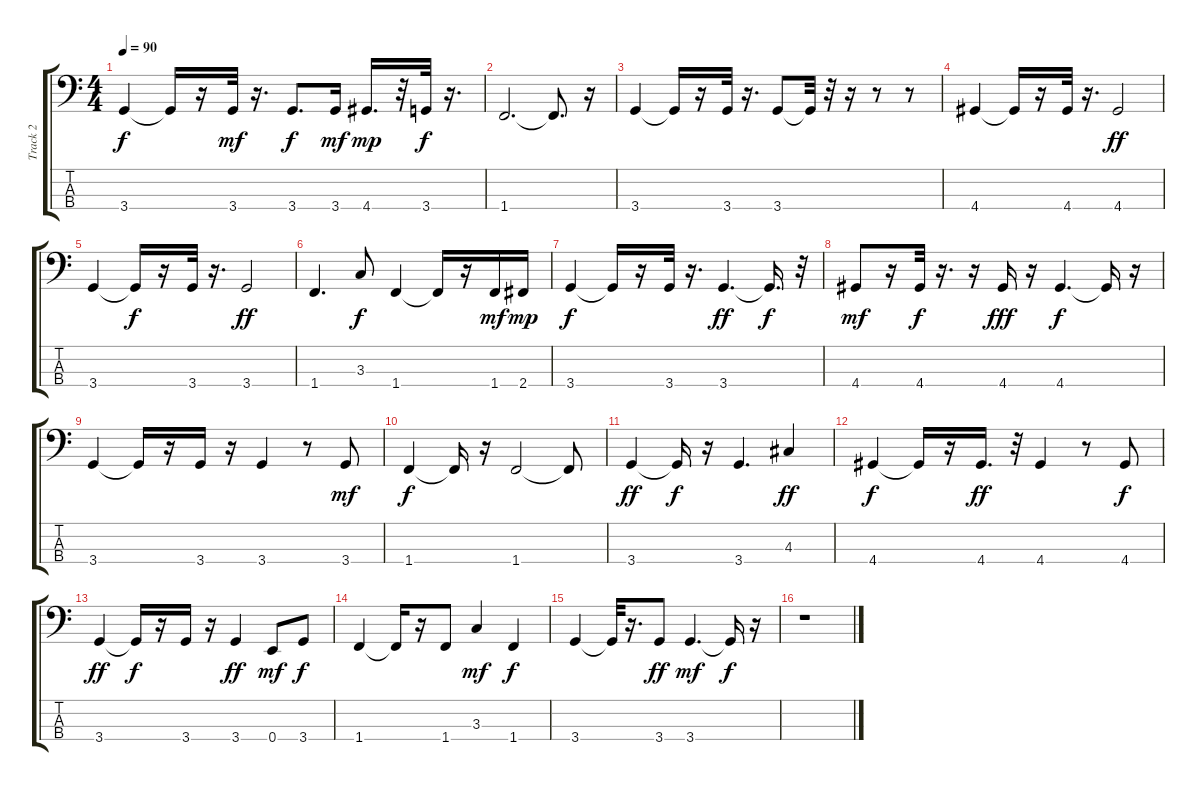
\track ("Track 2" "Track 2") {instrument electricbassfinger}
\staff {score tabs}
\tuning (G2 D2 A1 E1) {hide}
\ts (4 4)
\tempo 90
\clef f4
\ks c
3.4.4{dy f} 3.4{t}.16 r.16 3.4.32{dy mf} r.16{d} 3.4.8{d dy f} 3.4.16{dy mf} 4.4.16{d dy mp} r.32 3.4.32{dy f} r.16{d} |
1.4.2{d} 1.4{t}.8{d} r.16 |
3.4.4 3.4{t}.16 r.16 3.4.32 r.16{d} 3.4.8 3.4{t}.32 r.32 r.16 r.8 r.8 |
4.4.4 4.4{t}.16 r.16 4.4.32 r.16{d} 4.4.2{dy ff} |
3.4.4 3.4{t}.16{dy f} r.16 3.4.32 r.16{d} 3.4.2{dy ff} |
1.4.4{d} 3.3.8{dy f} 1.4.4 1.4{t}.16 r.16 1.4.16{dy mf} 2.4.16{dy mp} |
3.4.4{dy f} 3.4{t}.16 r.16 3.4.32 r.16{d} 3.4.4{d dy ff} 3.4{t}.16{d dy f} r.32 |
4.4.8{dy mf} r.16 4.4.32{dy f} r.16{d} r.16 4.4.16{dy fff} r.16 4.4.4{d dy f} 4.4{t}.16 r.16 |
3.4.4 3.4{t}.16 r.16 3.4.16 r.16 3.4.4 r.8 3.4.8{dy mf} |
1.4.4{dy f} 1.4{t}.16 r.16 1.4.2 1.4{t}.8 |
3.4.4{dy ff} 3.4{t}.16{dy f} r.16 3.4.4{d} 4.3.4{dy ff} |
4.4.4{dy f} 4.4{t}.16 r.16 4.4.16{d dy ff} r.32 4.4.4 r.8 4.4.8{dy f} |
3.4.4{dy ff} 3.4{t}.16{dy f} r.16 3.4.16 r.16 3.4.4{dy ff} 0.4.8{dy mf} 3.4.8{dy f} |
1.4.4 1.4{t}.16 r.16 1.4.8 3.3.4{dy mf} 1.4.4{dy f} |
3.4.4 3.4{t}.32 r.16{d} 3.4.8{dy ff} 3.4.4{d dy mf} 3.4{t}.16{dy f} r.16 |
r.1
